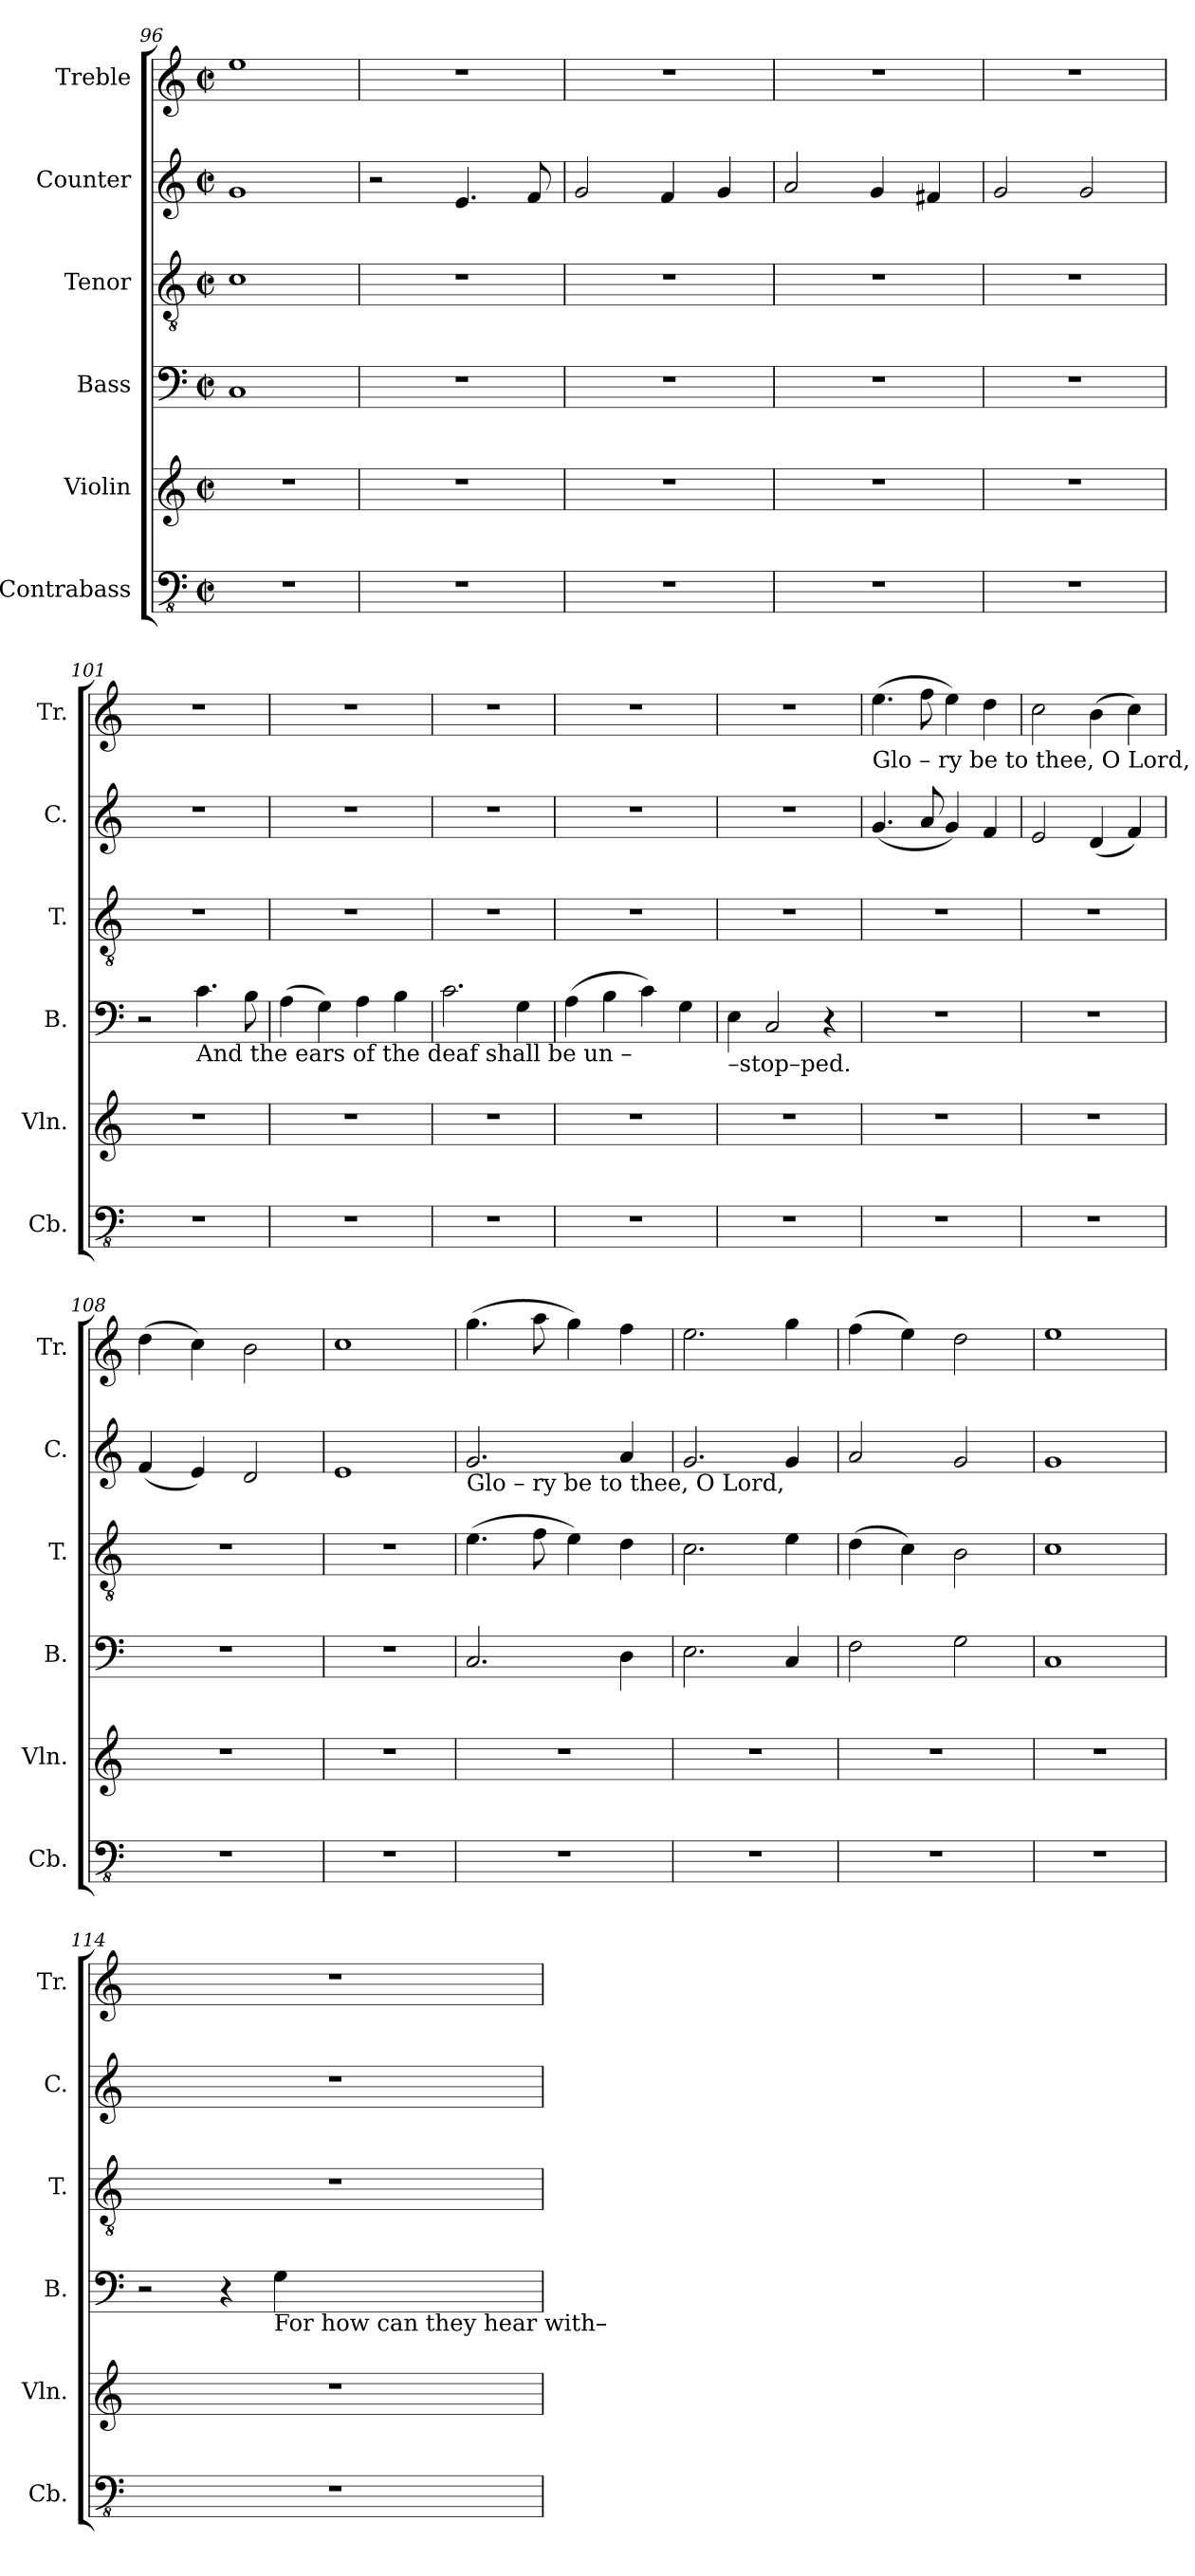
**kern	**kern	**kern	**kern	**kern	**kern
*part6	*part5	*part4	*part3	*part2	*part1
*staff6	*staff5	*staff4	*staff3	*staff2	*staff1
*I"Contrabass	*I"Violin	*I"Bass	*I"Tenor	*I"Counter	*I"Treble
*I'Cb.	*I'Vln.	*I'B.	*I'T.	*I'C.	*I'Tr.
*clefFv4	*clefG2	*clefF4	*clefGv2	*clefG2	*clefG2
*ITrd7c12	*	*	*	*	*
*k[]	*k[]	*k[]	*k[]	*k[]	*k[]
*M2/2	*M2/2	*M2/2	*M2/2	*M2/2	*M2/2
*met(c|)	*met(c|)	*met(c|)	*met(c|)	*met(c|)	*met(c|)
=96	=96	=96	=96	=96	=96
1r	1r	1C	1c	1g	1ee
=97	=97	=97	=97	=97	=97
1r	1r	1r	1r	2r	1r
.	.	.	.	4.e/	.
.	.	.	.	8f/	.
=98	=98	=98	=98	=98	=98
1r	1r	1r	1r	2g/	1r
.	.	.	.	4f/	.
.	.	.	.	4g/	.
=99	=99	=99	=99	=99	=99
1r	1r	1r	1r	2a/	1r
.	.	.	.	4g/	.
.	.	.	.	4f#X/	.
=100	=100	=100	=100	=100	=100
1r	1r	1r	1r	2g/	1r
.	.	.	.	2g/	.
=101	=101	=101	=101	=101	=101
1r	1r	2r	1r	1r	1r
!	!	!LO:TX:b:t=And the ears   of  the   deaf  shall  be          un –	!	!	!
.	.	4.c\	.	.	.
.	.	8B\	.	.	.
=102	=102	=102	=102	=102	=102
1r	1r	(4A\	1r	1r	1r
.	.	4G\)	.	.	.
.	.	4A\	.	.	.
.	.	4B\	.	.	.
=103	=103	=103	=103	=103	=103
1r	1r	2.c\	1r	1r	1r
.	.	4G\	.	.	.
=104	=104	=104	=104	=104	=104
1r	1r	(4A\	1r	1r	1r
.	.	4B\	.	.	.
.	.	4c\)	.	.	.
.	.	4G\	.	.	.
!!LO:PB:g=z
=105	=105	=105	=105	=105	=105
!	!	!LO:TX:b:t=–stop–ped.	!	!	!
1r	1r	4E\	1r	1r	1r
.	.	2C/	.	.	.
.	.	4r	.	.	.
=106	=106	=106	=106	=106	=106
!	!	!	!	!	!LO:TX:b:t=Glo     –      ry       be     to       thee,  O     Lord,
1r	1r	1r	1r	(4.g/	(4.ee\
.	.	.	.	8a/	8ff\
.	.	.	.	4g/)	4ee\)
.	.	.	.	4f/	4dd\
=107	=107	=107	=107	=107	=107
1r	1r	1r	1r	2e/	2cc\
.	.	.	.	(4d/	(4b\
.	.	.	.	4f/)	4cc\)
=108	=108	=108	=108	=108	=108
1r	1r	1r	1r	(4f/	(4dd\
.	.	.	.	4e/)	4cc\)
.	.	.	.	2d/	2b\
=109	=109	=109	=109	=109	=109
1r	1r	1r	1r	1e	1cc
=110	=110	=110	=110	=110	=110
!	!	!	!	!LO:TX:b:t=Glo     –      ry    be      to    thee,  O     Lord,	!
1r	1r	2.C/	(4.e\	2.g/	(4.gg\
.	.	.	8f\	.	8aa\
.	.	.	4e\)	.	4gg\)
.	.	4D\	4d\	4a/	4ff\
=111	=111	=111	=111	=111	=111
1r	1r	2.E\	2.c\	2.g/	2.ee\
.	.	4C/	4e\	4g/	4gg\
=112	=112	=112	=112	=112	=112
1r	1r	2F\	(4d\	2a/	(4ff\
.	.	.	4c\)	.	4ee\)
.	.	2G\	2B\	2g/	2dd\
=113	=113	=113	=113	=113	=113
1r	1r	1C	1c	1g	1ee
=114	=114	=114	=114	=114	=114
1r	1r	2r	1r	1r	1r
.	.	4r	.	.	.
!	!	!LO:TX:b:t=For how can they hear with–	!	!	!
.	.	4G\	.	.	.
=	=	=	=	=	=
*-	*-	*-	*-	*-	*-
